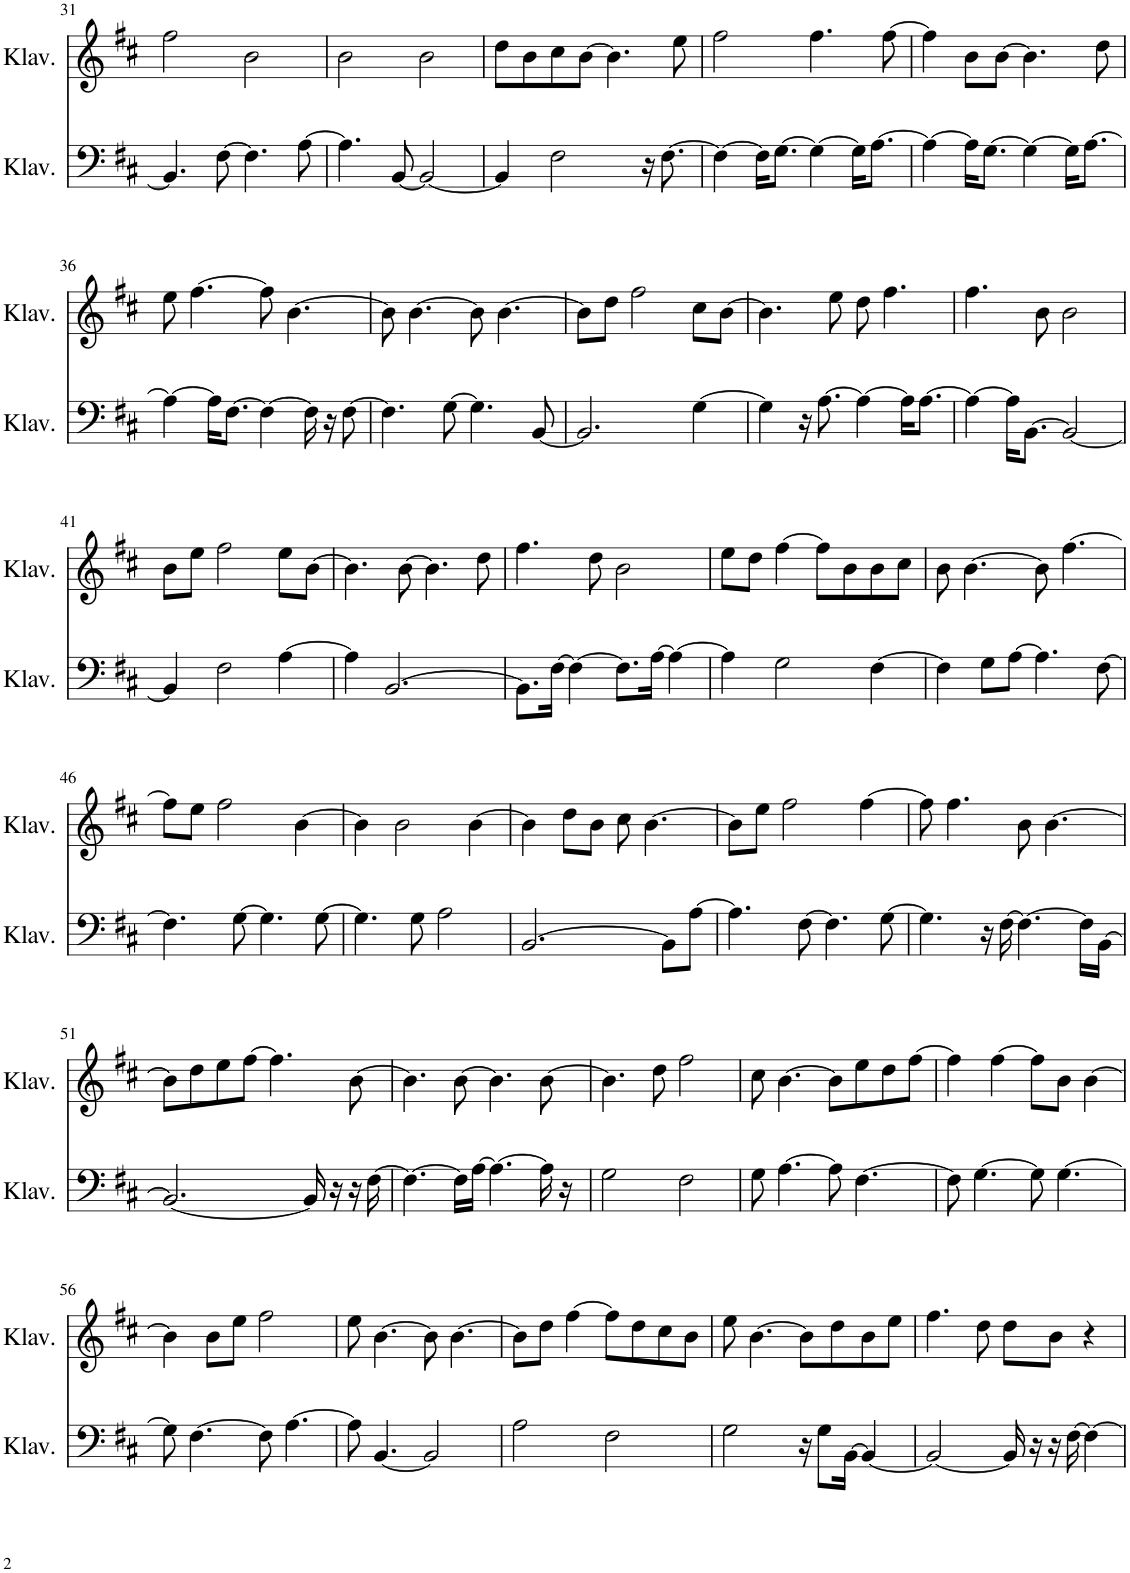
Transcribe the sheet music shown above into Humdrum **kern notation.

**kern	**kern
*part2	*part1
*staff2	*staff1
*I"Klavier	*I"Klavier
*I'Klav.	*I'Klav.
!!LO:PB:g=z
*clefF4	*clefG2
*k[f#c#]	*k[f#c#]
*M4/4	*M4/4
=31	=31
4.BB/]	2ff#\
[8F#\	.
4.F#\]	2b\
[8A\	.
=32	=32
4.A\]	2b\
[8BB/	.
2BB/_	2b\
=33	=33
4BB/]	8dd\L
.	8b\
2F#\	8cc#\
.	[8b\J
.	4.b\]
16r	.
[8.F#\	.
.	8ee\
=34	=34
4F#\_	2ff#\
16F#\KL]	.
[8.G\J	.
4G\_	4.ff#\
16G\KL]	.
[8.A\J	.
.	[8ff#\
=35	=35
4A\_	4ff#\]
16A\KL]	8b\L
[8.G\J	.
.	[8b\J
4G\_	4.b\]
16G\KL]	.
[8.A\J	.
.	8dd\
!!LO:LB:g=z
=36	=36
4A\_	8ee\
.	[4.ff#\
16A\KL]	.
[8.F#\J	.
4F#\_	8ff#\]
.	[4.b\
16F#\]	.
16r	.
[8F#\	.
=37	=37
4.F#\]	8b\]
.	[4.b\
[8G\	.
4.G\]	8b\]
.	[4.b\
[8BB/	.
=38	=38
2.BB/]	8b\L]
.	8dd\J
.	2ff#\
[4G\	8cc#\L
.	[8b\J
=39	=39
4G\]	4.b\]
16r	.
[8.A\	.
.	8ee\
4A\_	8dd\
.	4.ff#\
16A\KL]	.
[8.A\J	.
=40	=40
4A\_	4.ff#\
16A\KL]	.
[8.BB\J	.
.	8b\
2BB/_	2b\
!!LO:LB:g=z
=41	=41
4BB/]	8b\L
.	8ee\J
2F#\	2ff#\
[4A\	8ee\L
.	[8b\J
=42	=42
4A\]	4.b\]
[2.BB/	.
.	[8b\
.	4.b\]
.	8dd\
=43	=43
8.BB\L]	4.ff#\
[16F#\Jk	.
4F#\_	.
.	8dd\
8.F#\L]	2b\
[16A\Jk	.
4A\_	.
=44	=44
4A\]	8ee\L
.	8dd\J
2G\	[4ff#\
.	8ff#\L]
.	8b\
[4F#\	8b\
.	8cc#\J
=45	=45
4F#\]	8b\
.	[4.b\
8G\L	.
[8A\J	.
4.A\]	8b\]
.	[4.ff#\
[8F#\	.
!!LO:LB:g=z
=46	=46
4.F#\]	8ff#\L]
.	8ee\J
.	2ff#\
[8G\	.
4.G\]	.
.	[4b\
[8G\	.
=47	=47
4.G\]	4b\]
.	2b\
8G\	.
2A\	.
.	[4b\
=48	=48
[2.BB/	4b\]
.	8dd\L
.	8b\J
.	8cc#\
.	[4.b\
8BB\L]	.
[8A\J	.
=49	=49
4.A\]	8b\L]
.	8ee\J
.	2ff#\
[8F#\	.
4.F#\]	.
.	[4ff#\
[8G\	.
=50	=50
4.G\]	8ff#\]
.	4.ff#\
16r	.
[16F#\	.
4.F#\_	8b\
.	[4.b\
16F#\LL]	.
[16BB\JJ	.
!!LO:LB:g=z
=51	=51
2.BB/_	8b\L]
.	8dd\
.	8ee\
.	[8ff#\J
.	4.ff#\]
16BB/]	.
16r	.
16r	[8b\
[16F#\	.
=52	=52
4.F#\_	4.b\]
16F#\LL]	[8b\
[16A\JJ	.
4.A\_	4.b\]
16A\]	[8b\
16r	.
=53	=53
2G\	4.b\]
.	8dd\
2F#\	2ff#\
=54	=54
8G\	8cc#\
[4.A\	[4.b\
8A\]	8b\L]
[4.F#\	8ee\
.	8dd\
.	[8ff#\J
=55	=55
8F#\]	4ff#\]
[4.G\	.
.	[4ff#\
8G\]	8ff#\L]
[4.G\	8b\J
.	[4b\
!!LO:LB:g=z
=56	=56
8G\]	4b\]
[4.F#\	.
.	8b\L
.	8ee\J
8F#\]	2ff#\
[4.A\	.
=57	=57
8A\]	8ee\
[4.BB/	[4.b\
2BB/]	8b\]
.	[4.b\
=58	=58
2A\	8b\L]
.	8dd\J
.	[4ff#\
2F#\	8ff#\L]
.	8dd\
.	8cc#\
.	8b\J
=59	=59
2G\	8ee\
.	[4.b\
16r	8b\L]
8G\L	.
.	8dd\
[16BB\Jk	.
4BB/_	8b\
.	8ee\J
=60	=60
2BB/_	4.ff#\
.	8dd\
16BB/]	8dd\L
16r	.
16r	8b\J
[16F#\	.
4F#\_	4r
=	=
*-	*-
